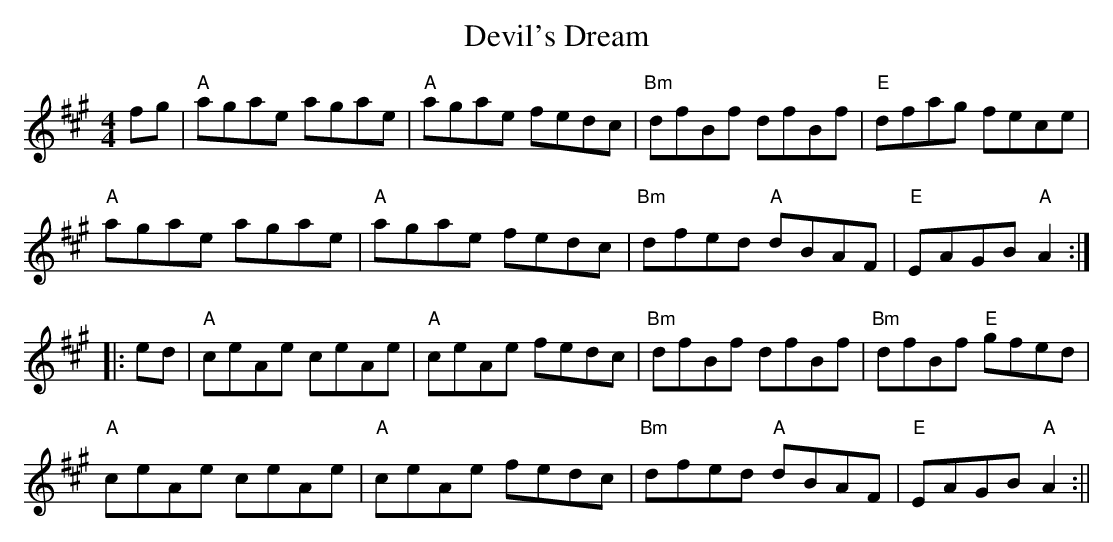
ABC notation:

X:1
T:Devil's Dream
M:4/4
L:1/8
K:A
fg|"A"agae agae|"A"agae fedc|"Bm"dfBf dfBf|"E"dfag fece|!
"A"agae agae|"A"agae fedc|"Bm"dfed "A"dBAF|"E"EAGB "A"A2:|!
|:ed|"A"ceAe ceAe|"A"ceAe fedc|"Bm"dfBf dfBf|"Bm"dfBf "E"gfed|!
"A"ceAe ceAe|"A"ceAe fedc|"Bm"dfed "A"dBAF|"E"EAGB "A"A2:||
